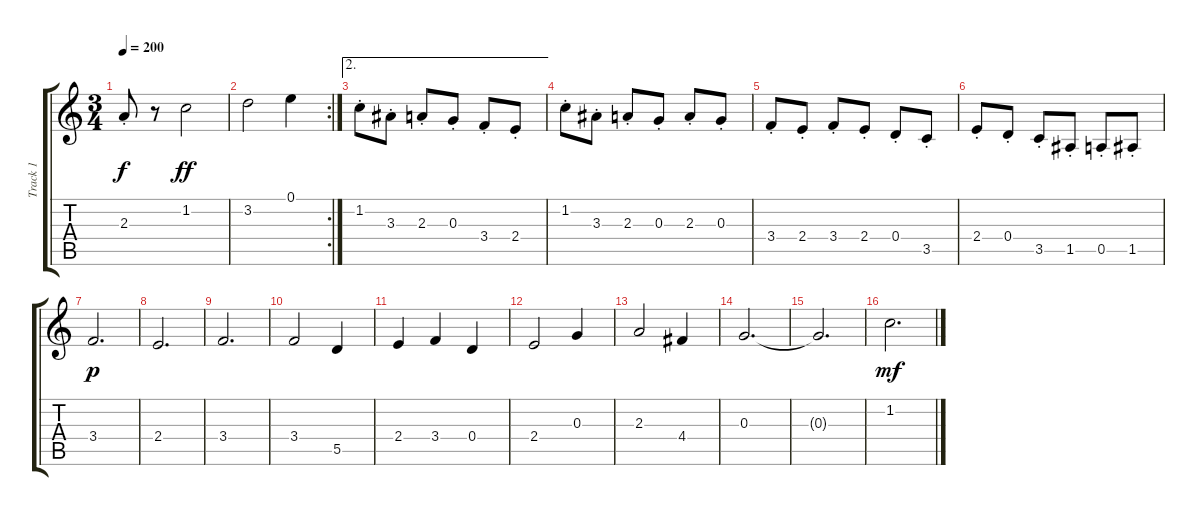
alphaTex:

\track ("Track 1" "Track 1") {instrument acousticguitarsteel}
\staff {score tabs}
\tuning (E4 B3 G3 D3 A2 E2) {hide}
\ts (3 4)
\tempo 200
\clef g2
\ks c
2.3{st}.8{dy f} r.8 1.2.2{dy ff} |
\rc 2
3.2.2 0.1.4 |
\ae 2
1.2{st}.8 3.3{st}.8 2.3{st}.8 0.3{st}.8 3.4{st}.8 2.4{st}.8 |
1.2{st}.8 3.3{st}.8 2.3{st}.8 0.3{st}.8 2.3{st}.8 0.3{st}.8 |
3.4{st}.8 2.4{st}.8 3.4{st}.8 2.4{st}.8 0.4{st}.8 3.5{st}.8 |
2.4{st}.8 0.4{st}.8 3.5{st}.8 1.5{st}.8 0.5{st}.8 1.5{st}.8 |
3.4.2{d dy p} |
2.4.2{d} |
3.4.2{d} |
3.4.2 5.5.4 |
2.4.4 3.4.4 0.4.4 |
2.4.2 0.3.4 |
2.3.2 4.4.4 |
0.3.2{d} |
0.3{t}.2{d} |
1.2.2{d dy mf}
